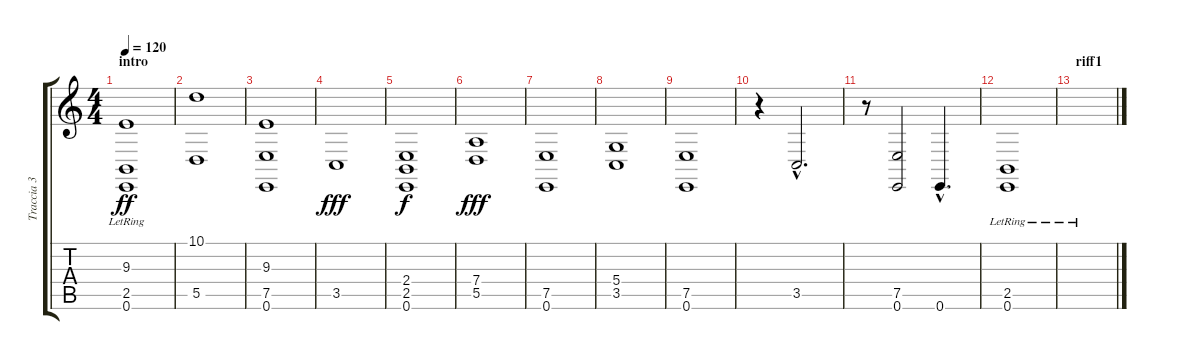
\track ("Traccia 3" "Traccia 3") {instrument choiraahs}
\staff {score tabs}
\tuning (E4 B3 G3 D3 A2 E2) {hide}
\ts (4 4)
\section ("" "intro")
\tempo 120
\clef g2
\ks c
(9.3 2.5{lr} 0.6).1{dy ff instrument choiraahs} |
(10.1 5.5).1 |
(9.3 7.5 0.6).1 |
3.5.1{dy fff} |
(2.4 2.5 0.6).1{dy f} |
(7.4 5.5).1{dy fff} |
(7.5 0.6).1 |
(5.4 3.5).1 |
(7.5 0.6).1 |
r.4 3.5{hac}.2{d} |
r.8 (7.5 0.6).2 0.6{hac}.4{d} |
(2.5{lr} 0.6{lr}).1 |
\section ("" "riff1")
